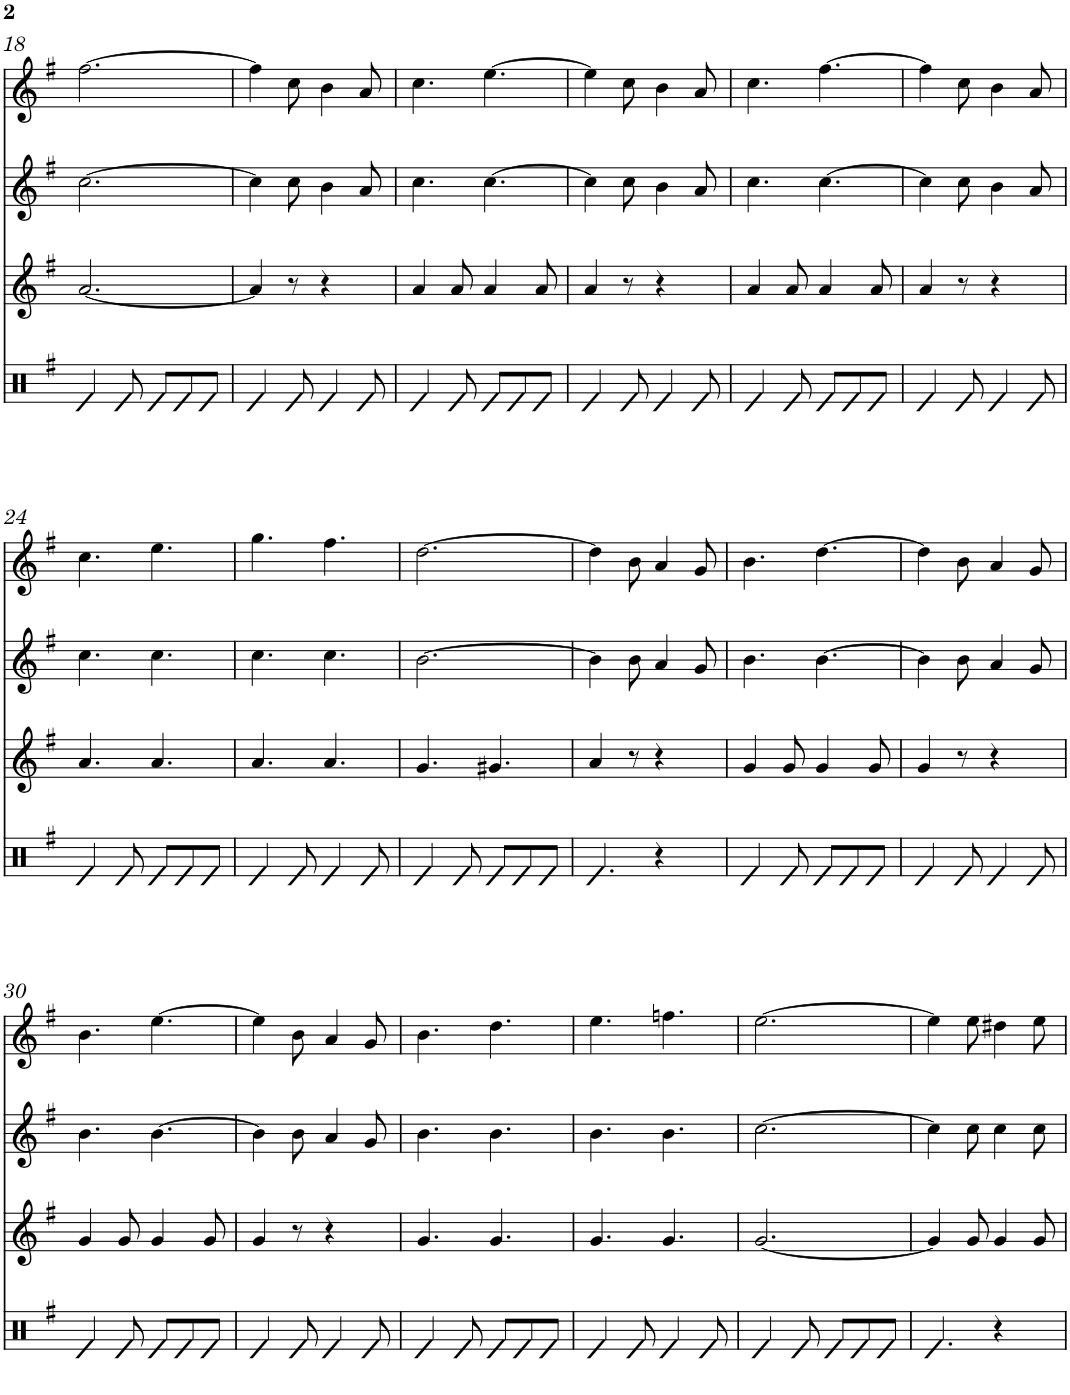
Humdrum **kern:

**kern	**kern	**kern	**kern
*part4	*part3	*part2	*part1
*staff4	*staff3	*staff2	*staff1
*I"Timbal	*I"Gralla 3	*I"Gralla 2	*I"Gralla 1
!!LO:PB:g=z
*clefX	*clefG2	*clefG2	*clefG2
*	*Trd8c14	*	*Trd1c2
*k[f#]	*k[f#]	*k[f#]	*k[f#]
*M6/8	*M6/8	*M6/8	*M6/8
=18	=18	=18	=18
4e/	[2.a/	[2.cc\	[2.ff#\
8e/	.	.	.
8e/L	.	.	.
8e/	.	.	.
8e/J	.	.	.
=19	=19	=19	=19
4e/	4a/]	4cc\]	4ff#\]
8e/	8r	8cc\	8cc\
4e/	4r	4b\	4b\
8e/	8ryy	8a/	8a/
=20	=20	=20	=20
4e/	4a/	4.cc\	4.cc\
8e/	8a/	.	.
8e/L	4a/	[4.cc\	[4.ee\
8e/	.	.	.
8e/J	8a/	.	.
=21	=21	=21	=21
4e/	4a/	4cc\]	4ee\]
8e/	8r	8cc\	8cc\
4e/	4r	4b\	4b\
8e/	8ryy	8a/	8a/
=22	=22	=22	=22
4e/	4a/	4.cc\	4.cc\
8e/	8a/	.	.
8e/L	4a/	[4.cc\	[4.ff#\
8e/	.	.	.
8e/J	8a/	.	.
=23	=23	=23	=23
4e/	4a/	4cc\]	4ff#\]
8e/	8r	8cc\	8cc\
4e/	4r	4b\	4b\
8e/	8ryy	8a/	8a/
!!LO:LB:g=z
=24	=24	=24	=24
4e/	4.a/	4.cc\	4.cc\
8e/	.	.	.
8e/L	4.a/	4.cc\	4.ee\
8e/	.	.	.
8e/J	.	.	.
=25	=25	=25	=25
4e/	4.a/	4.cc\	4.gg\
8e/	.	.	.
4e/	4.a/	4.cc\	4.ff#\
8e/	.	.	.
=26	=26	=26	=26
4e/	4.g/	[2.b\	[2.dd\
8e/	.	.	.
8e/L	4.g#X/	.	.
8e/	.	.	.
8e/J	.	.	.
=27	=27	=27	=27
4.e/	4a/	4b\]	4dd\]
.	8r	8b\	8b\
4r	4r	4a/	4a/
8ryy	8ryy	8g/	8g/
=28	=28	=28	=28
4e/	4g/	4.b\	4.b\
8e/	8g/	.	.
8e/L	4g/	[4.b\	[4.dd\
8e/	.	.	.
8e/J	8g/	.	.
=29	=29	=29	=29
4e/	4g/	4b\]	4dd\]
8e/	8r	8b\	8b\
4e/	4r	4a/	4a/
8e/	8ryy	8g/	8g/
!!LO:LB:g=z
=30	=30	=30	=30
4e/	4g/	4.b\	4.b\
8e/	8g/	.	.
8e/L	4g/	[4.b\	[4.ee\
8e/	.	.	.
8e/J	8g/	.	.
=31	=31	=31	=31
4e/	4g/	4b\]	4ee\]
8e/	8r	8b\	8b\
4e/	4r	4a/	4a/
8e/	8ryy	8g/	8g/
=32	=32	=32	=32
4e/	4.g/	4.b\	4.b\
8e/	.	.	.
8e/L	4.g/	4.b\	4.dd\
8e/	.	.	.
8e/J	.	.	.
=33	=33	=33	=33
4e/	4.g/	4.b\	4.ee\
8e/	.	.	.
4e/	4.g/	4.b\	4.ffn\
8e/	.	.	.
=34	=34	=34	=34
4e/	[2.g/	[2.cc\	[2.ee\
8e/	.	.	.
8e/L	.	.	.
8e/	.	.	.
8e/J	.	.	.
=35	=35	=35	=35
4.e/	4g/]	4cc\]	4ee\]
.	8g/	8cc\	8ee\
4r	4g/	4cc\	4dd#X\
8ryy	8g/	8cc\	8ee\
=	=	=	=
*-	*-	*-	*-
